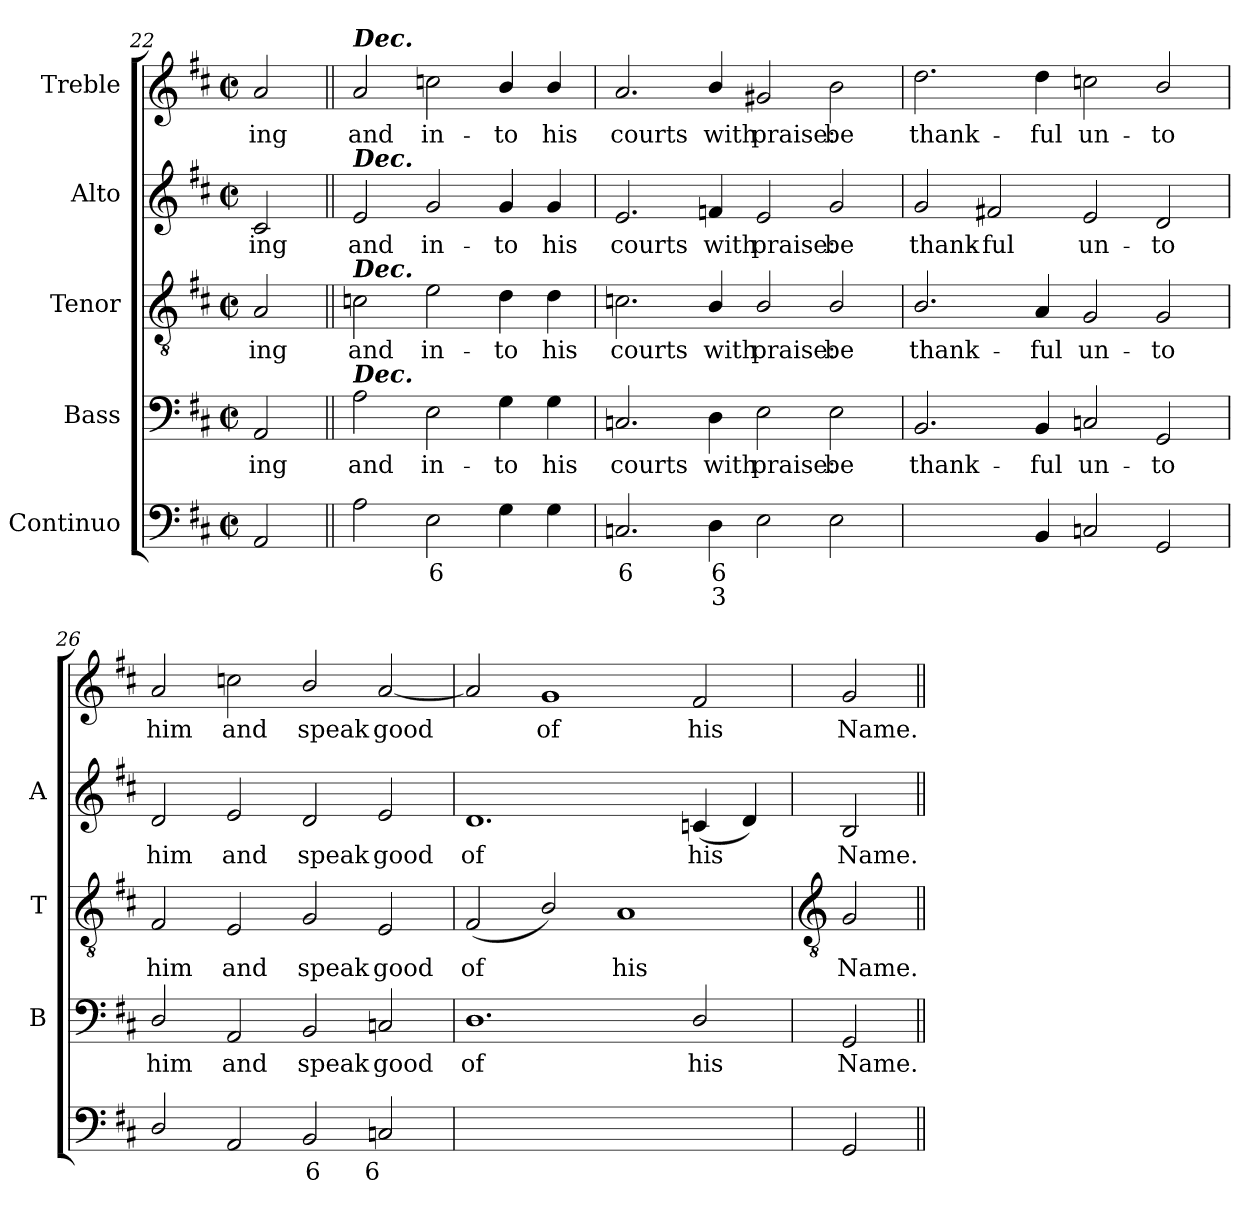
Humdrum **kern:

**kern	**text	**text	**kern	**text	**kern	**text	**kern	**text	**kern	**text
*part5	*part5	*part5	*part4	*part4	*part3	*part3	*part2	*part2	*part1	*part1
*staff5	*staff5	*staff5	*staff4	*staff4	*staff3	*staff3	*staff2	*staff2	*staff1	*staff1
*I"Continuo	*	*	*I"Bass	*	*I"Tenor	*	*I"Alto	*	*I"Treble	*
*	*	*	*I'B	*	*I'T	*	*I'A	*	*	*
!!LO:LB:g=z
*clefF4	*	*	*clefF4	*	*clefGv2	*	*clefG2	*	*clefG2	*
*k[f#c#]	*	*	*k[f#c#]	*	*k[f#c#]	*	*k[f#c#]	*	*k[f#c#]	*
*D:	*	*	*D:	*	*D:	*	*D:	*	*D:	*
*M4/2	*	*	*M4/2	*	*M4/2	*	*M4/2	*	*M4/2	*
*met(c|)	*	*	*met(c|)	*	*met(c|)	*	*met(c|)	*	*met(c|)	*
=22	=22	=22	=22	=22	=22	=22	=22	=22	=22	=22
!	!	!	!	!LO:LY:b	!	!LO:LY:b	!	!LO:LY:b	!	!LO:LY:b
2AA	.	.	2AA	-ing	2A	ing	2c#	ing	2a	-ing
=23||	=23||	=23||	=23||	=23||	=23||	=23||	=23||	=23||	=23||	=23||
!	!	!	!	!	!	!	!	!	!LO:TX:a:Bi:t=Dec.	!
!	!	!	!	!	!	!	!LO:TX:a:Bi:t=Dec.	!	!	!
!	!	!	!	!	!LO:TX:a:Bi:t=Dec.	!	!	!	!	!
!	!	!	!LO:TX:a:Bi:t=Dec.	!	!	!	!	!	!	!
!	!	!	!	!LO:LY:b	!	!LO:LY:b	!	!LO:LY:b	!	!LO:LY:b
2A	.	.	2A	and	2cn	and	2e	and	2a	and
!	!LO:LY:b	!	!	!LO:LY:b	!	!LO:LY:b	!	!LO:LY:b	!	!LO:LY:b
2E	6	.	2E	in-	2e	in-	2g	in-	2ccn	in-
!	!	!	!	!LO:LY:b	!	!LO:LY:b	!	!LO:LY:b	!	!LO:LY:b
4G	.	.	4G	-to	4d	-to	4g	-to	4b/	-to
!	!	!	!	!LO:LY:b	!	!LO:LY:b	!	!LO:LY:b	!	!LO:LY:b
4G	.	.	4G	his	4d	his	4g	his	4b/	his
=24	=24	=24	=24	=24	=24	=24	=24	=24	=24	=24
!	!LO:LY:b	!	!	!LO:LY:b	!	!LO:LY:b	!	!LO:LY:b	!	!LO:LY:b
2.Cn	6	.	2.Cn	courts	2.cn	courts	2.e	courts	2.a	courts
!	!LO:LY:b	!LO:LY:b	!	!LO:LY:b	!	!LO:LY:b	!	!LO:LY:b	!	!LO:LY:b
4D	6	3	4D	with	4B/	with	4fn	with	4b/	with
!	!	!	!	!LO:LY:b	!	!LO:LY:b	!	!LO:LY:b	!	!LO:LY:b
2E	.	.	2E	praise:	2B/	praise:	2e	praise:	2g#X	praise:
!	!	!	!	!LO:LY:b	!	!LO:LY:b	!	!LO:LY:b	!	!LO:LY:b
2E	.	.	2E	be	2B/	be	2g	be	2b	be
=25	=25	=25	=25	=25	=25	=25	=25	=25	=25	=25
!	!LO:LY:b	!	!	!LO:LY:b	!	!LO:LY:b	!	!LO:LY:b	!	!LO:LY:b
[2BByy	6	.	2.BB	thank-	2.B/	thank-	2g	thank-	2.dd	thank-
!	!LO:LY:b	!	!	!	!	!	!	!LO:LY:b	!	!
4BByy]	5	.	.	.	.	.	2f#X	-ful	.	.
!	!	!	!	!LO:LY:b	!	!LO:LY:b	!	!	!	!LO:LY:b
4BB	.	.	4BB	-ful	4A	-ful	.	.	4dd	-ful
!	!	!	!	!LO:LY:b	!	!LO:LY:b	!	!LO:LY:b	!	!LO:LY:b
2Cn	.	.	2Cn	un-	2G	un-	2e	un-	2ccn	un-
!	!	!	!	!LO:LY:b	!	!LO:LY:b	!	!LO:LY:b	!	!LO:LY:b
2GG	.	.	2GG	-to	2G	-to	2d	-to	2b/	-to
=26	=26	=26	=26	=26	=26	=26	=26	=26	=26	=26
!	!	!	!	!LO:LY:b	!	!LO:LY:b	!	!LO:LY:b	!	!LO:LY:b
2D/	.	.	2D/	him	2F#	him	2d	him	2a	him
!	!	!	!	!LO:LY:b	!	!LO:LY:b	!	!LO:LY:b	!	!LO:LY:b
2AA	.	.	2AA	and	2E	and	2e	and	2ccn	and
!	!LO:LY:b	!	!	!LO:LY:b	!	!LO:LY:b	!	!LO:LY:b	!	!LO:LY:b
2BB	6	.	2BB	speak	2G	speak	2d	speak	2b/	speak
!	!LO:LY:b	!	!	!LO:LY:b	!	!LO:LY:b	!	!LO:LY:b	!	!LO:LY:b
2Cn	6	.	2Cn	good	2E	good	2e	good	[2a	good
=27	=27	=27	=27	=27	=27	=27	=27	=27	=27	=27
!	!LO:LY:b	!LO:LY:b	!	!LO:LY:b	!	!LO:LY:b	!	!LO:LY:b	!	!
[2Dyy	7	3	1.D	of	(<2F#	of	1.d	of	2a]	.
!	!LO:LY:b	!LO:LY:b	!	!	!	!	!	!	!	!LO:LY:b
2Dyy_	6	4	.	.	2B/)	.	.	.	1g	of
!	!LO:LY:b	!LO:LY:b	!	!	!	!LO:LY:b	!	!	!	!
2Dyy_	5	4	.	.	1A	his	.	.	.	.
!	!	!LO:LY:b	!	!LO:LY:b	!	!	!	!LO:LY:b	!	!LO:LY:b
2Dyy]	.	3	2D/	his	.	.	(<4cn	his	2f#	his
.	.	.	.	.	.	.	4d)	.	.	.
!!LO:LB:g=z
=28	=28	=28	=28	=28	=28	=28	=28	=28	=28	=28
*	*	*	*	*	*clefGv2	*	*	*	*	*
!	!	!	!	!LO:LY:b	!	!LO:LY:b	!	!LO:LY:b	!	!LO:LY:b
2GG	.	.	2GG	Name.	2G	Name.	2B	Name.	2g	Name.
=||	=||	=||	=||	=||	=||	=||	=||	=||	=||	=||
*-	*-	*-	*-	*-	*-	*-	*-	*-	*-	*-
